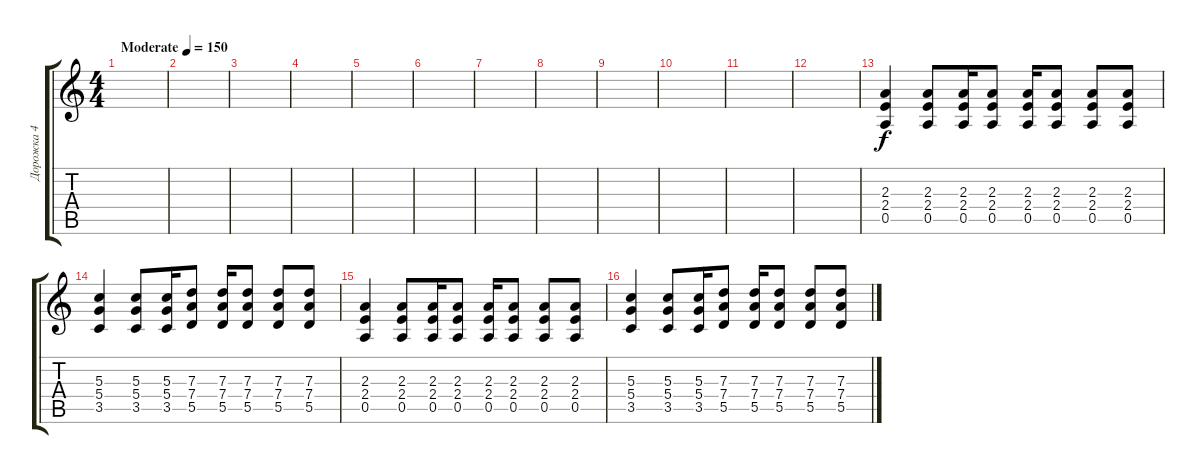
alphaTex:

\track ("Дорожка 4" "Дорожка 4") {instrument distortionguitar}
\staff {score tabs}
\tuning (E4 B3 G3 D3 A2 E2) {hide}
\ts (4 4)
\tempo (150 "Moderate")
\clef g2
\ks c
|
|
|
|
|
|
|
|
|
|
|
|
(2.3 2.4 0.5).4 (2.3 2.4 0.5).8 (2.3 2.4 0.5).16 (2.3 2.4 0.5).8 (2.3 2.4 0.5).16 (2.3 2.4 0.5).8 (2.3 2.4 0.5).8 (2.3 2.4 0.5).8 |
(5.3 5.4 3.5).4 (5.3 5.4 3.5).8 (5.3 5.4 3.5).16 (7.3 7.4 5.5).8 (7.3 7.4 5.5).16 (7.3 7.4 5.5).8 (7.3 7.4 5.5).8 (7.3 7.4 5.5).8 |
(2.3 2.4 0.5).4 (2.3 2.4 0.5).8 (2.3 2.4 0.5).16 (2.3 2.4 0.5).8 (2.3 2.4 0.5).16 (2.3 2.4 0.5).8 (2.3 2.4 0.5).8 (2.3 2.4 0.5).8 |
(5.3 5.4 3.5).4 (5.3 5.4 3.5).8 (5.3 5.4 3.5).16 (7.3 7.4 5.5).8 (7.3 7.4 5.5).16 (7.3 7.4 5.5).8 (7.3 7.4 5.5).8 (7.3 7.4 5.5).8
